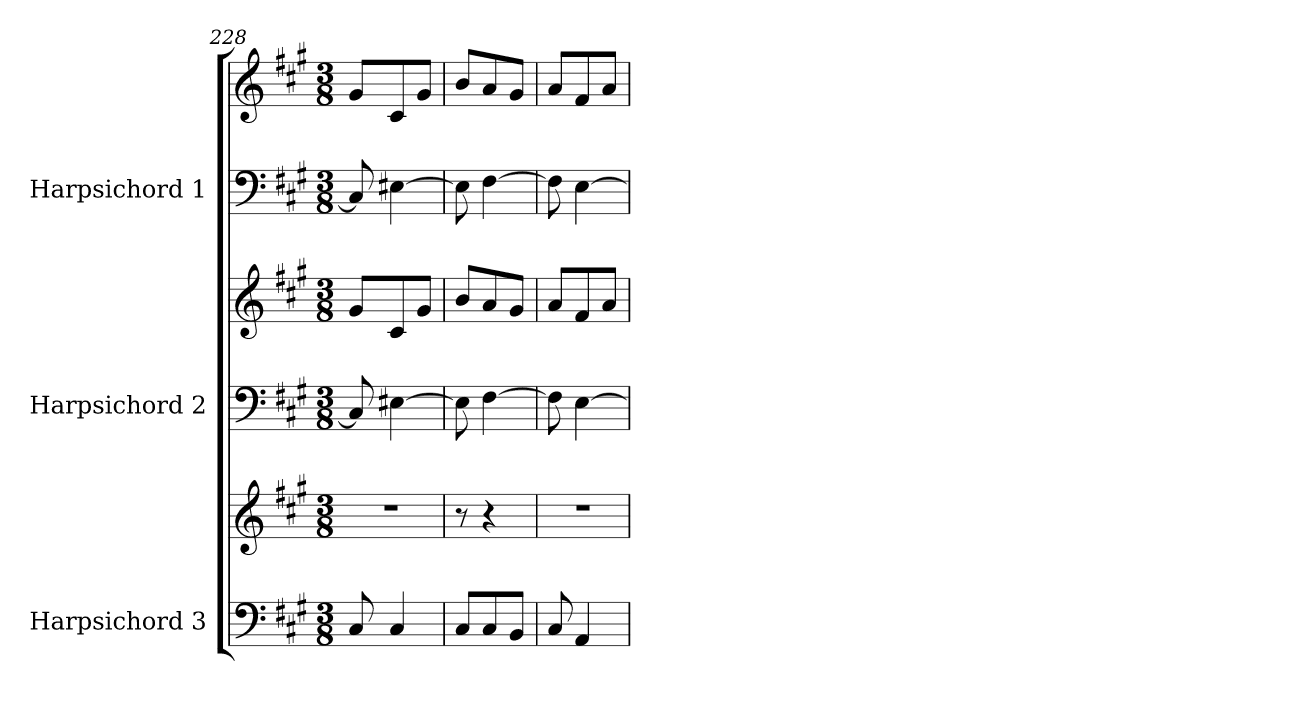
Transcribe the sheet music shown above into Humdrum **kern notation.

**kern	**kern	**kern	**kern	**kern	**kern
*part3	*part3	*part2	*part2	*part1	*part1
*staff6	*staff5	*staff4	*staff3	*staff2	*staff1
*I"Harpsichord 3	*	*I"Harpsichord 2	*	*I"Harpsichord 1	*
*I'Hp	*	*I'Hp	*	*I'Hp	*
*clefF4	*clefG2	*clefF4	*clefG2	*clefF4	*clefG2
*k[f#c#g#]	*k[f#c#g#]	*k[f#c#g#]	*k[f#c#g#]	*k[f#c#g#]	*k[f#c#g#]
*M3/8	*M3/8	*M3/8	*M3/8	*M3/8	*M3/8
=228	=228	=228	=228	=228	=228
8C#/	4.r	8C#/]	8g#/L	8C#/]	8g#/L
4C#/	.	[4E#X\	8c#/	[4E#X\	8c#/
.	.	.	8g#/J	.	8g#/J
=229	=229	=229	=229	=229	=229
8C#/L	8r	8E#\]	8b/L	8E#\]	8b/L
8C#/	4r	[4F#\	8a/	[4F#\	8a/
8BB/J	.	.	8g#/J	.	8g#/J
=230	=230	=230	=230	=230	=230
8C#/	4.r	8F#\]	8a/L	8F#\]	8a/L
4AA/	.	[4E\	8f#/	[4E\	8f#/
.	.	.	8a/J	.	8a/J
=	=	=	=	=	=
*-	*-	*-	*-	*-	*-
